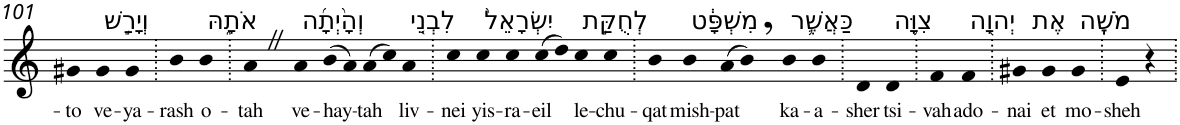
**kern	**text
*part1	*part1
*staff1	*staff1
*I"Piano	*
*I'Pno	*
!!LO:PB:g=z
*clefG2	*
*k[]	*
=101	=101
!	!LO:LY:b
4g#X	-to
!LO:TX:a:t=וְיָרַ֣שׁ	!
!	!LO:LY:b
4g#	ve-
!	!LO:LY:b
4g#	-ya-
=102.	=102.
!	!LO:LY:b
4b	-rash
!LO:TX:a:t=אֹתָ֑הּ	!
!	!LO:LY:b
4b	o-
=103.	=103.
!	!LO:LY:b
4aZ	-tah
!LO:TX:a:t=וְהָ֨יְתָ֜ה	!
!	!LO:LY:b
4a	ve-
!	!LO:LY:b
(>8b	-hay-
8a)	.
!	!LO:LY:b
(>8a	-tah
8cc)	.
!LO:TX:a:t=לִבְנֵ֤י	!
!	!LO:LY:b
4a	liv-
=104.	=104.
!	!LO:LY:b
4cc	-nei
!LO:TX:a:t=יִשְׂרָאֵל֙	!
!	!LO:LY:b
4cc	yis-
!	!LO:LY:b
4cc	-ra-
!	!LO:LY:b
(>8cc	-eil
8dd)	.
!LO:TX:a:t=לְחֻקַּ֣ת	!
!	!LO:LY:b
4cc	le-
!	!LO:LY:b
4cc	-chu-
=105.	=105.
!	!LO:LY:b
4b	-qat
!LO:TX:a:t=מִשְׁפָּ֔ט	!
!	!LO:LY:b
4b	mish-
!	!LO:LY:b
(>8a	-pat
8b,)	.
!LO:TX:a:t=כַּאֲשֶׁ֛ר	!
!	!LO:LY:b
4b	ka-
!	!LO:LY:b
4b	-a-
=106.	=106.
!	!LO:LY:b
4d	-sher
!LO:TX:a:t=צִוָּ֥ה	!
!	!LO:LY:b
4d	tsi-
=107.	=107.
!	!LO:LY:b
4f	-vah
!LO:TX:a:t=יְהוָ֖ה	!
!	!LO:LY:b
4f	ado-
=108.	=108.
!	!LO:LY:b
4g#X	-nai
!LO:TX:a:t=אֶת	!
!	!LO:LY:b
4g#	et
!LO:TX:a:t=מֹשֶֽׁה	!
!	!LO:LY:b
4g#	mo-
=109.	=109.
!	!LO:LY:b
4e	-sheh
4r	.
=.	=.
*-	*-
